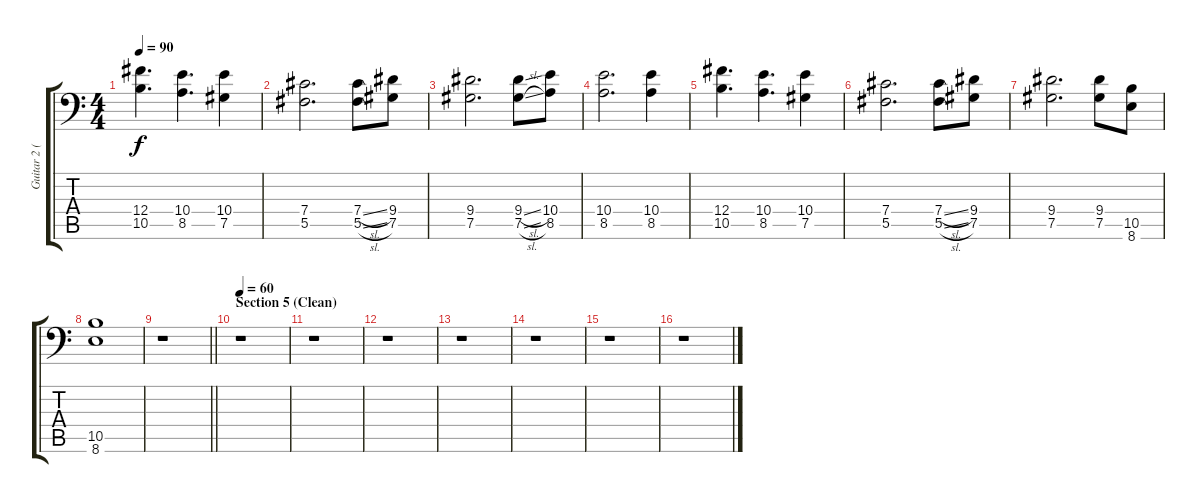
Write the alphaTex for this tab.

\track ("Guitar 2 (Distortion)" "Guitar 2 (") {instrument distortionguitar}
\staff {score tabs}
\tuning (Ab3 Eb3 B2 Gb2 Db2 Ab1) {hide}
\ts (4 4)
\tempo 90
\clef f4
\ks c
(12.4 10.5).4{d dy f} (10.4 8.5).4{d} (10.4 7.5).4 |
(7.4 5.5).2{d} (7.4{sl} 5.5{sl}).8 (9.4 7.5).8 |
(9.4 7.5).2{d} (9.4{sl} 7.5{sl}).8 (10.4 8.5).8 |
(10.4 8.5).2{d} (10.4 8.5).4 |
(12.4 10.5).4{d} (10.4 8.5).4{d} (10.4 7.5).4 |
(7.4 5.5).2{d} (7.4{sl} 5.5{sl}).8 (9.4 7.5).8 |
(9.4 7.5).2{d} (9.4 7.5).8 (10.5 8.6).8 |
(10.5 8.6).1 |
\barLineRight lightlight
r.1 |
\section ("" "Section 5 (Clean)")
\tempo 60
r.1 |
r.1 |
r.1 |
r.1 |
r.1 |
r.1 |
r.1
